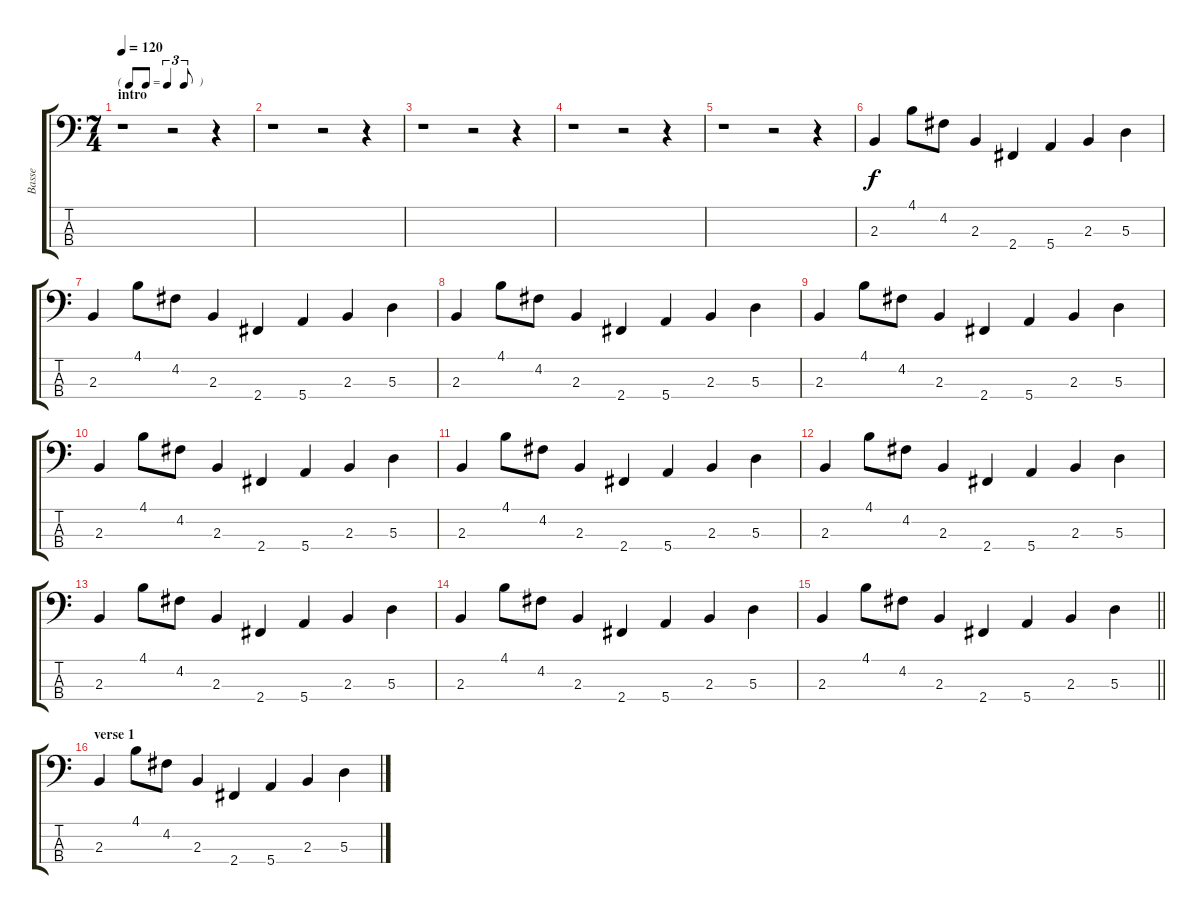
\track ("Basse" "Basse") {instrument electricbassfinger}
\staff {score tabs}
\tuning (G2 D2 A1 E1) {hide}
\ts (7 4)
\tf triplet8th
\section ("" "intro")
\tempo 120
\clef f4
\ks c
r.1{dy f instrument electricbassfinger} r.2 r.4 |
r.1 r.2 r.4 |
r.1 r.2 r.4 |
r.1 r.2 r.4 |
r.1 r.2 r.4 |
2.3.4 4.1.8 4.2.8 2.3.4 2.4.4 5.4.4 2.3.4 5.3.4 |
2.3.4 4.1.8 4.2.8 2.3.4 2.4.4 5.4.4 2.3.4 5.3.4 |
2.3.4 4.1.8 4.2.8 2.3.4 2.4.4 5.4.4 2.3.4 5.3.4 |
2.3.4 4.1.8 4.2.8 2.3.4 2.4.4 5.4.4 2.3.4 5.3.4 |
2.3.4 4.1.8 4.2.8 2.3.4 2.4.4 5.4.4 2.3.4 5.3.4 |
2.3.4 4.1.8 4.2.8 2.3.4 2.4.4 5.4.4 2.3.4 5.3.4 |
2.3.4 4.1.8 4.2.8 2.3.4 2.4.4 5.4.4 2.3.4 5.3.4 |
2.3.4 4.1.8 4.2.8 2.3.4 2.4.4 5.4.4 2.3.4 5.3.4 |
2.3.4 4.1.8 4.2.8 2.3.4 2.4.4 5.4.4 2.3.4 5.3.4 |
\barLineRight lightlight
2.3.4 4.1.8 4.2.8 2.3.4 2.4.4 5.4.4 2.3.4 5.3.4 |
\section ("" "verse 1")
2.3.4 4.1.8 4.2.8 2.3.4 2.4.4 5.4.4 2.3.4 5.3.4
